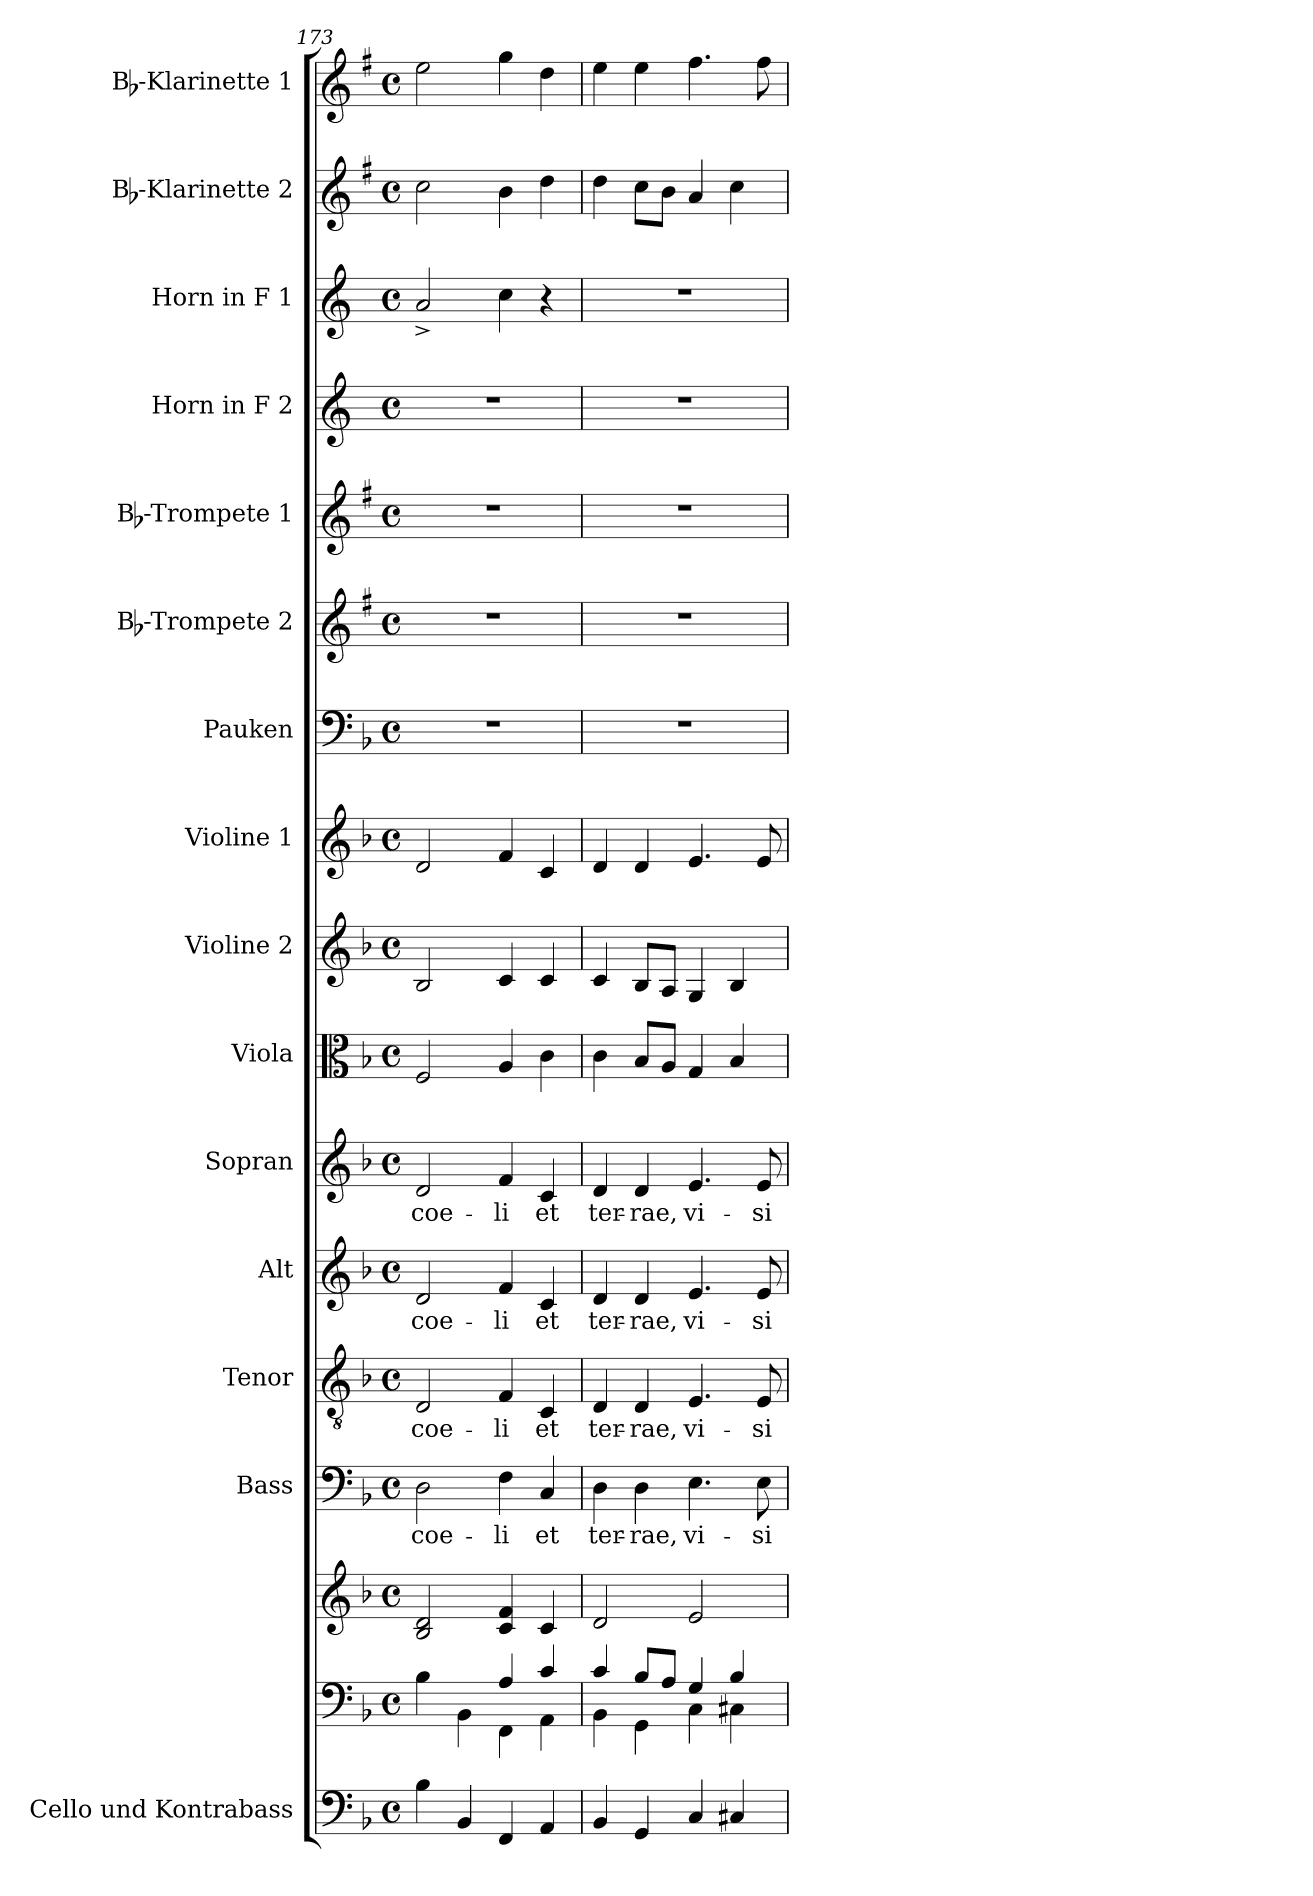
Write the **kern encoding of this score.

**kern	**kern	**kern	**kern	**text	**kern	**text	**kern	**text	**kern	**text	**kern	**kern	**kern	**kern	**kern	**kern	**kern	**kern	**kern	**kern
*part16	*part15	*part15	*part14	*part14	*part13	*part13	*part12	*part12	*part11	*part11	*part10	*part9	*part8	*part7	*part6	*part5	*part4	*part3	*part2	*part1
*staff17	*staff16	*staff15	*staff14	*staff14	*staff13	*staff13	*staff12	*staff12	*staff11	*staff11	*staff10	*staff9	*staff8	*staff7	*staff6	*staff5	*staff4	*staff3	*staff2	*staff1
*I"Cello und Kontrabass	*	*	*I"Bass	*	*I"Tenor	*	*I"Alt	*	*I"Sopran	*	*I"Viola	*I"Violine 2	*I"Violine 1	*I"Pauken	*I"Bb-Trompete 2	*I"Bb-Trompete 1	*I"Horn in F 2	*I"Horn in F 1	*I"Bb-Klarinette 2	*I"Bb-Klarinette 1
*I'Kb.	*	*	*I'B.	*	*I'T.	*	*I'A.	*	*I'S.	*	*I'Vla.	*I'Vl. 2	*I'Vl. 1	*I'Pk.	*I'Bb Trp. 2	*I'Bb Trp. 1	*	*	*I'Bb Kl. 2	*I'Bb Kl. 1
*clefF4	*clefF4	*clefG2	*clefF4	*	*clefGv2	*	*clefG2	*	*clefG2	*	*clefC3	*clefG2	*clefG2	*clefF4	*clefG2	*clefG2	*clefG2	*clefG2	*clefG2	*clefG2
*ITrd7c12	*	*	*	*	*	*	*	*	*	*	*	*	*	*	*ITrd1c2	*ITrd1c2	*ITrd4c7	*ITrd4c7	*ITrd1c2	*ITrd1c2
*k[b-]	*k[b-]	*k[b-]	*k[b-]	*	*k[b-]	*	*k[b-]	*	*k[b-]	*	*k[b-]	*k[b-]	*k[b-]	*k[b-]	*k[b-]	*k[b-]	*k[b-]	*k[b-]	*k[b-]	*k[b-]
*F:	*F:	*F:	*F:	*	*F:	*	*F:	*	*F:	*	*F:	*F:	*F:	*F:	*F:	*F:	*F:	*F:	*F:	*F:
*M4/4	*M4/4	*M4/4	*M4/4	*	*M4/4	*	*M4/4	*	*M4/4	*	*M4/4	*M4/4	*M4/4	*M4/4	*M4/4	*M4/4	*M4/4	*M4/4	*M4/4	*M4/4
*met(c)	*met(c)	*met(c)	*met(c)	*	*met(c)	*	*met(c)	*	*met(c)	*	*met(c)	*met(c)	*met(c)	*met(c)	*met(c)	*met(c)	*met(c)	*met(c)	*met(c)	*met(c)
=173	=173	=173	=173	=173	=173	=173	=173	=173	=173	=173	=173	=173	=173	=173	=173	=173	=173	=173	=173	=173
*	*^	*	*	*	*	*	*	*	*	*	*	*	*	*	*	*	*	*	*	*
!	!	!	!	!	!LO:LY:b	!	!LO:LY:b	!	!LO:LY:b	!	!LO:LY:b	!	!	!	!	!	!	!	!	!	!
4BB-\	2ryy	4B-\	2B-/ 2d/	2D\	coe-	2D/	coe-	2d/	coe-	2d/	coe-	2F/	2B-/	2d/	1r	1r	1r	1r	2d^</	2b-\	2dd\
4BBB-/	.	4BB-\	.	.	.	.	.	.	.	.	.	.	.	.	.	.	.	.	.	.	.
!	!	!	!	!	!LO:LY:b	!	!LO:LY:b	!	!LO:LY:b	!	!LO:LY:b	!	!	!	!	!	!	!	!	!	!
4FFF/	4A/	4FF\	4c/ 4f/	4F\	-li	4F/	-li	4f/	-li	4f/	-li	4A/	4c/	4f/	.	.	.	.	4f\	4a\	4ff\
!	!	!	!	!	!LO:LY:b	!	!LO:LY:b	!	!LO:LY:b	!	!LO:LY:b	!	!	!	!	!	!	!	!	!	!
4AAA/	4c/	4AA\	4c/	4C/	et	4C/	et	4c/	et	4c/	et	4c\	4c/	4c/	.	.	.	.	4r	4cc\	4cc\
!!LO:PB:g=z
=174	=174	=174	=174	=174	=174	=174	=174	=174	=174	=174	=174	=174	=174	=174	=174	=174	=174	=174	=174	=174	=174
!	!	!	!	!	!LO:LY:b	!	!LO:LY:b	!	!LO:LY:b	!	!LO:LY:b	!	!	!	!	!	!	!	!	!	!
4BBB-/	4c/	4BB-\	2d/	4D\	ter-	4D/	ter-	4d/	ter-	4d/	ter-	4c\	4c/	4d/	1r	1r	1r	1r	1r	4cc\	4dd\
!	!	!	!	!	!LO:LY:b	!	!LO:LY:b	!	!LO:LY:b	!	!LO:LY:b	!	!	!	!	!	!	!	!	!	!
4GGG/	8B-/L	4GG\	.	4D\	-rae,	4D/	-rae,	4d/	-rae,	4d/	-rae,	8B-/L	8B-/L	4d/	.	.	.	.	.	8b-\L	4dd\
.	8A/J	.	.	.	.	.	.	.	.	.	.	8A/J	8A/J	.	.	.	.	.	.	8a\J	.
!	!	!	!	!	!LO:LY:b	!	!LO:LY:b	!	!LO:LY:b	!	!LO:LY:b	!	!	!	!	!	!	!	!	!	!
4CC/	4G/	4C\	2e/	4.E\	vi-	4.E/	vi-	4.e/	vi-	4.e/	vi-	4G/	4G/	4.e/	.	.	.	.	.	4g/	4.ee\
4CC#X/	4B-/	4C#X\	.	.	.	.	.	.	.	.	.	4B-/	4B-/	.	.	.	.	.	.	4b-\	.
!	!	!	!	!	!LO:LY:b	!	!LO:LY:b	!	!LO:LY:b	!	!LO:LY:b	!	!	!	!	!	!	!	!	!	!
.	.	.	.	8E\	-si-	8E/	-si-	8e/	-si-	8e/	-si-	.	.	8e/	.	.	.	.	.	.	8ee\
*	*v	*v	*	*	*	*	*	*	*	*	*	*	*	*	*	*	*	*	*	*	*
=	=	=	=	=	=	=	=	=	=	=	=	=	=	=	=	=	=	=	=	=
*-	*-	*-	*-	*-	*-	*-	*-	*-	*-	*-	*-	*-	*-	*-	*-	*-	*-	*-	*-	*-
